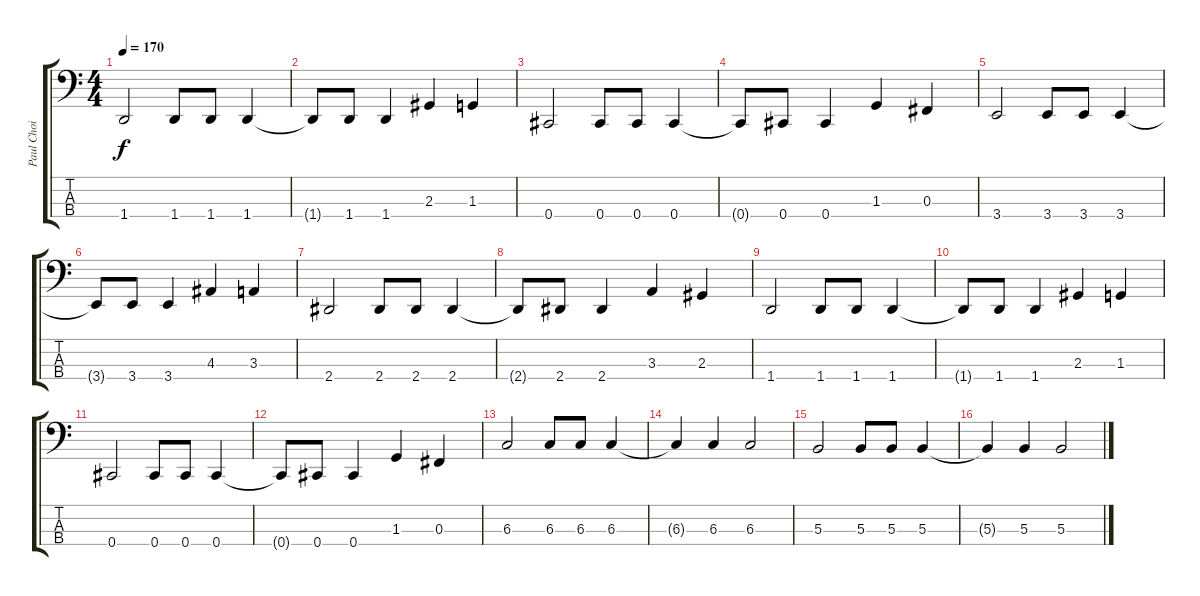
\track ("Paul Choi (Bass)" "Paul Choi ") {instrument electricbasspick}
\staff {score tabs}
\tuning (E2 B1 Gb1 Db1) {hide}
\ts (4 4)
\tempo 170
\clef f4
\ks c
1.4.2{dy f} 1.4.8 1.4.8 1.4.4 |
1.4{t}.8 1.4.8 1.4.4 2.3.4 1.3.4 |
0.4.2 0.4.8 0.4.8 0.4.4 |
0.4{t}.8 0.4.8 0.4.4 1.3.4 0.3.4 |
3.4.2 3.4.8 3.4.8 3.4.4 |
3.4{t}.8 3.4.8 3.4.4 4.3.4 3.3.4 |
2.4.2 2.4.8 2.4.8 2.4.4 |
2.4{t}.8 2.4.8 2.4.4 3.3.4 2.3.4 |
1.4.2 1.4.8 1.4.8 1.4.4 |
1.4{t}.8 1.4.8 1.4.4 2.3.4 1.3.4 |
0.4.2 0.4.8 0.4.8 0.4.4 |
0.4{t}.8 0.4.8 0.4.4 1.3.4 0.3.4 |
6.3.2 6.3.8 6.3.8 6.3.4 |
6.3{t}.4 6.3.4 6.3.2 |
5.3.2 5.3.8 5.3.8 5.3.4 |
5.3{t}.4 5.3.4 5.3.2
